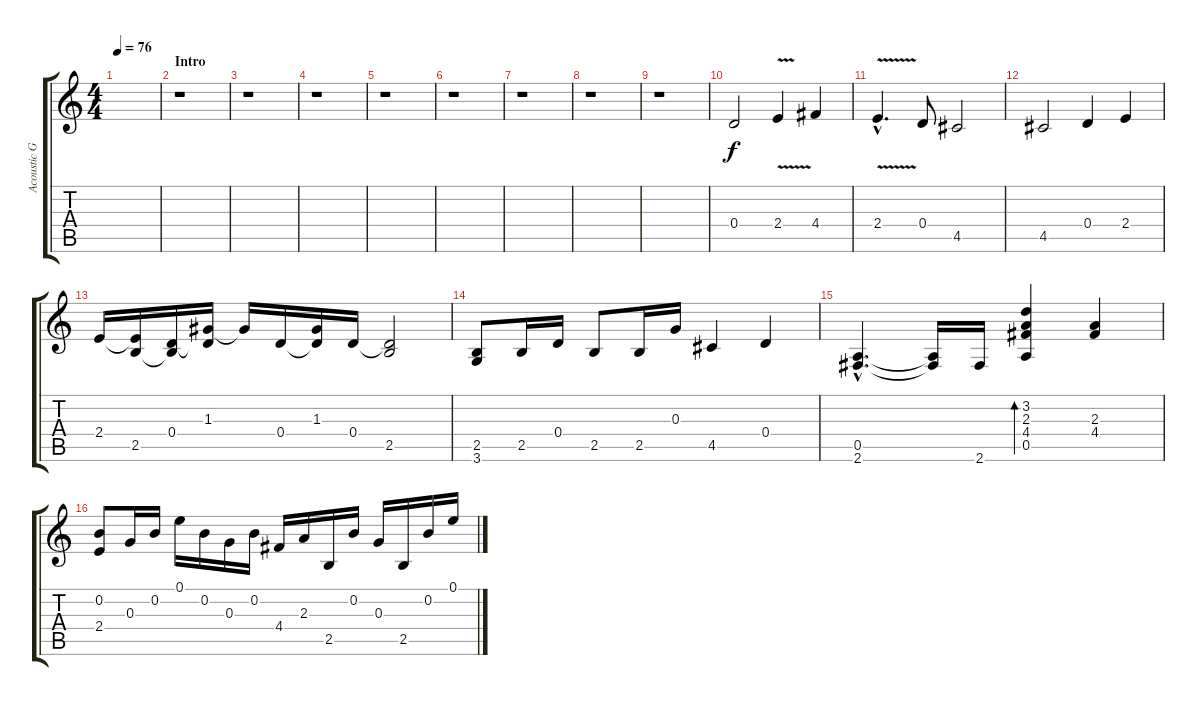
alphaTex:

\track ("Acoustic Guitar (2)" "Acoustic G") {instrument acousticguitarnylon}
\staff {score tabs}
\tuning (E4 B3 G3 D3 A2 E2) {hide}
\ts (4 4)
\tempo 76
\clef g2
\ks c
|
\section ("" "Intro")
r.1 |
r.1 |
r.1 |
r.1 |
r.1 |
r.1 |
r.1 |
r.1 |
0.4.2 2.4{v}.4 4.4.4 |
2.4{v hac}.4{d} 0.4.8 4.5.2 |
4.5.2 0.4.4 2.4.4 |
2.4.16 (2.4{t} 2.5).16 (0.4 2.5{t}).16 (1.3 0.4{t}).16 1.3{t}.16 0.4.16 (1.3 0.4{t}).16 0.4.16 (0.4{t} 2.5).2 |
(2.5 3.6).8 2.5.16 0.4.16 2.5.8 2.5.16 0.3.16 4.5.4 0.4.4 |
(0.5{hac} 2.6{hac}).4{d} (0.5{t} 2.6{t}).16 2.6.16 (3.2 2.3 4.4 0.5).4{bd 120} (2.3 4.4).4 |
(0.2 2.4).8 0.3.16 0.2.16 0.1.16 0.2.16 0.3.16 0.2.16 4.4.16 2.3.16 2.5.16 0.2.16 0.3.16 2.5.16 0.2.16 0.1.16
